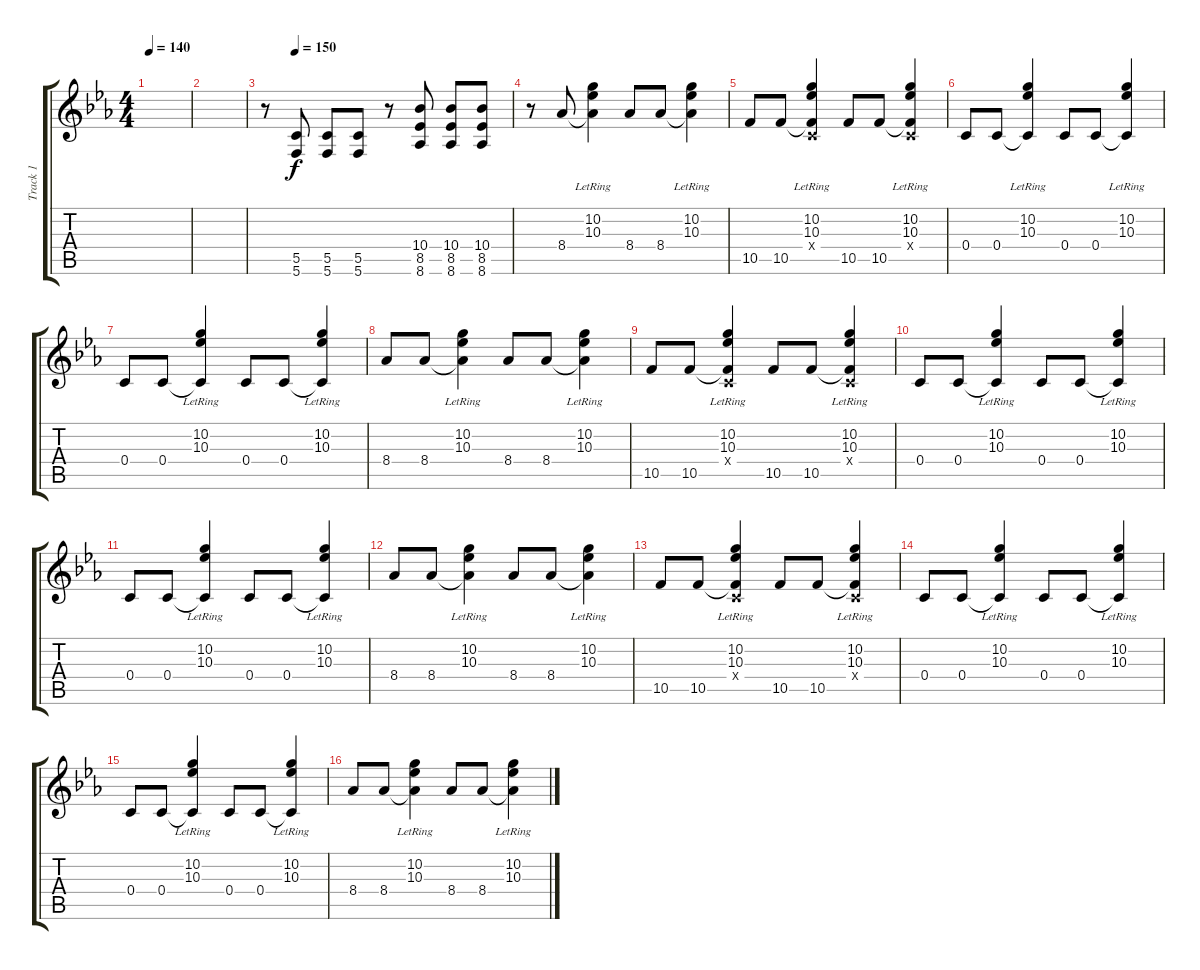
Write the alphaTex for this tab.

\track ("Track 1" "Track 1") {instrument distortionguitar}
\staff {score tabs}
\tuning (D4 A3 F3 C3 G2 C2) {hide}
\ts (4 4)
\tempo 140
\clef g2
\ks cminor
|
|
\tempo (150 0.125)
r.8 (5.5 5.6).8{volume 16 instrument overdrivenguitar} (5.5 5.6).8 (5.5 5.6).8 r.8 (10.4 8.5 8.6).8 (10.4 8.5 8.6).8 (10.4 8.5 8.6).8 |
r.8{volume 12 instrument distortionguitar} 8.4.8 (10.2{lr} 10.3{lr} 8.4{t}).4 8.4.8 8.4.8 (10.2{lr} 10.3{lr} 8.4{t}).4 |
10.5.8 10.5.8 (10.2{lr} 10.3{lr} 0.4{x} 10.5{t}).4 10.5.8 10.5.8 (10.2{lr} 10.3{lr} 0.4{x} 10.5{t}).4 |
0.4.8 0.4.8 (10.2{lr} 10.3{lr} 0.4{t}).4 0.4.8 0.4.8 (10.2{lr} 10.3{lr} 0.4{t}).4 |
0.4.8 0.4.8 (10.2{lr} 10.3{lr} 0.4{t}).4 0.4.8 0.4.8 (10.2{lr} 10.3{lr} 0.4{t}).4 |
8.4.8{volume 12 instrument distortionguitar} 8.4.8 (10.2{lr} 10.3{lr} 8.4{t}).4 8.4.8 8.4.8 (10.2{lr} 10.3{lr} 8.4{t}).4 |
10.5.8 10.5.8 (10.2{lr} 10.3{lr} 0.4{x} 10.5{t}).4 10.5.8 10.5.8 (10.2{lr} 10.3{lr} 0.4{x} 10.5{t}).4 |
0.4.8 0.4.8 (10.2{lr} 10.3{lr} 0.4{t}).4 0.4.8 0.4.8 (10.2{lr} 10.3{lr} 0.4{t}).4 |
0.4.8 0.4.8 (10.2{lr} 10.3{lr} 0.4{t}).4 0.4.8 0.4.8 (10.2{lr} 10.3{lr} 0.4{t}).4 |
8.4.8{volume 12 instrument distortionguitar} 8.4.8 (10.2{lr} 10.3{lr} 8.4{t}).4 8.4.8 8.4.8 (10.2{lr} 10.3{lr} 8.4{t}).4 |
10.5.8 10.5.8 (10.2{lr} 10.3{lr} 0.4{x} 10.5{t}).4 10.5.8 10.5.8 (10.2{lr} 10.3{lr} 0.4{x} 10.5{t}).4 |
0.4.8 0.4.8 (10.2{lr} 10.3{lr} 0.4{t}).4 0.4.8 0.4.8 (10.2{lr} 10.3{lr} 0.4{t}).4 |
0.4.8 0.4.8 (10.2{lr} 10.3{lr} 0.4{t}).4 0.4.8 0.4.8 (10.2{lr} 10.3{lr} 0.4{t}).4 |
8.4.8{volume 12 instrument distortionguitar} 8.4.8 (10.2{lr} 10.3{lr} 8.4{t}).4 8.4.8 8.4.8 (10.2{lr} 10.3{lr} 8.4{t}).4
